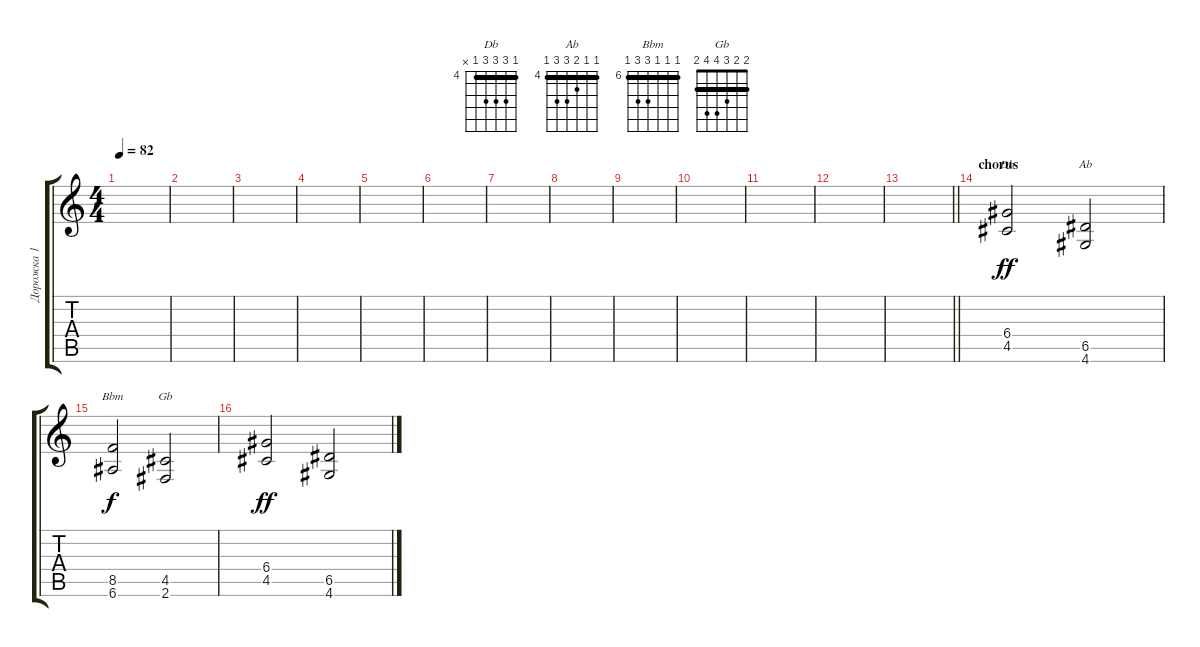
\track ("Дорожка 1" "Дорожка 1") {instrument electricguitarclean}
\staff {score tabs}
\tuning (E4 B3 G3 D3 A2 E2) {hide}
\chord ("Db" 4 6 6 6 4 x) {firstfret 4 barre 4}
\chord ("Ab" 4 4 5 6 6 4) {firstfret 4 barre 4}
\chord ("Bbm" 6 6 6 8 8 6) {firstfret 6 barre 6}
\chord ("Gb" 2 2 3 4 4 2) {barre 2}
\ts (4 4)
\tempo 82
\clef g2
\ks c
|
|
|
|
|
|
|
|
|
|
|
|
\barLineRight lightlight
|
\section ("" "chorus")
(6.4 4.5).2{ch "Db" dy ff instrument distortionguitar} (6.5 4.6).2{ch "Ab"} |
(8.5 6.6).2{ch "Bbm" dy f} (4.5 2.6).2{ch "Gb"} |
(6.4 4.5).2{dy ff instrument distortionguitar} (6.5 4.6).2
